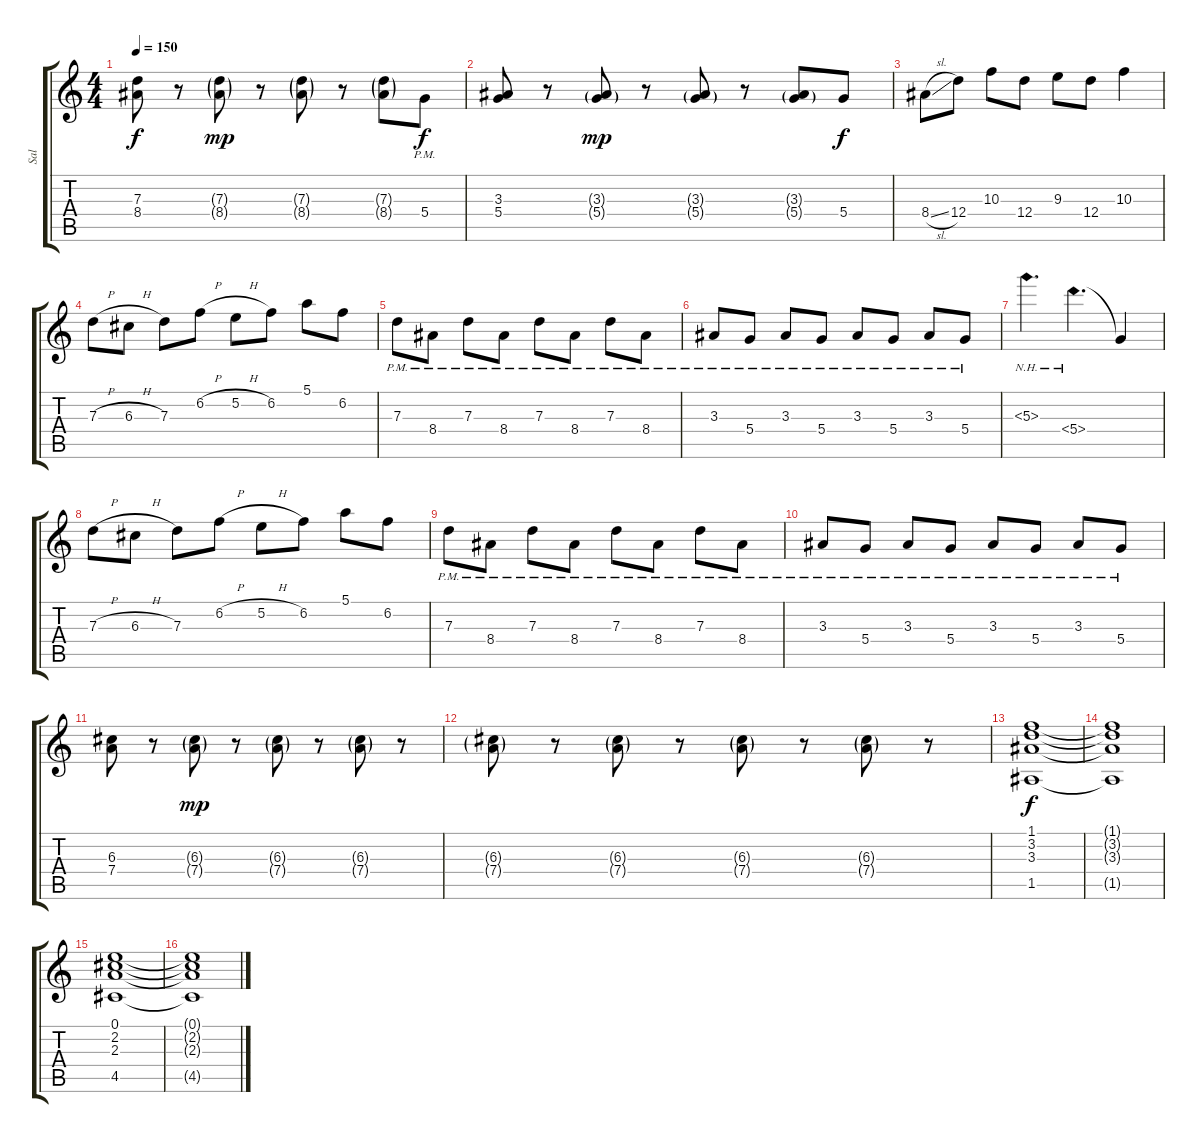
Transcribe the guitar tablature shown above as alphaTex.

\track ("Sal" "Sal") {instrument distortionguitar}
\staff {score tabs}
\tuning (E4 B3 G3 D3 A2 D2) {hide}
\ts (4 4)
\tempo 150
\clef g2
\ks c
(7.3 8.4).8{dy f} r.8 (7.3{g} 8.4{g}).8{dy mp} r.8 (7.3{g} 8.4{g}).8 r.8 (7.3{g} 8.4{g}).8 5.4{pm}.8{dy f} |
(3.3 5.4).8 r.8 (3.3{g} 5.4{g}).8{dy mp} r.8 (3.3{g} 5.4{g}).8 r.8 (3.3{g} 5.4{g}).8 5.4.8{dy f} |
8.4{sl}.8 12.4.8 10.3.8 12.4.8 9.3.8 12.4.8 10.3.4 |
7.3{h}.8 6.3{h}.8 7.3.8 6.2{h}.8 5.2{h}.8 6.2.8 5.1.8 6.2.8 |
7.3{pm}.8 8.4{pm}.8 7.3{pm}.8 8.4{pm}.8 7.3{pm}.8 8.4{pm}.8 7.3{pm}.8 8.4{pm}.8 |
3.3{pm}.8 5.4{pm}.8 3.3{pm}.8 5.4{pm}.8 3.3{pm}.8 5.4{pm}.8 3.3{pm}.8 5.4{pm}.8 |
5.3{nh}.4{d} 5.4{nh}.4{d} 5.4{t}.4 |
7.3{h}.8 6.3{h}.8 7.3.8 6.2{h}.8 5.2{h}.8 6.2.8 5.1.8 6.2.8 |
7.3{pm}.8 8.4{pm}.8 7.3{pm}.8 8.4{pm}.8 7.3{pm}.8 8.4{pm}.8 7.3{pm}.8 8.4{pm}.8 |
3.3{pm}.8 5.4{pm}.8 3.3{pm}.8 5.4{pm}.8 3.3{pm}.8 5.4{pm}.8 3.3{pm}.8 5.4{pm}.8 |
(6.3 7.4).8 r.8 (6.3{g} 7.4{g}).8{dy mp} r.8 (6.3{g} 7.4{g}).8 r.8 (6.3{g} 7.4{g}).8 r.8 |
(6.3{g} 7.4{g}).8 r.8 (6.3{g} 7.4{g}).8 r.8 (6.3{g} 7.4{g}).8 r.8 (6.3{g} 7.4{g}).8 r.8 |
(1.1 3.2 3.3 1.5).1{dy f instrument acousticgrandpiano} |
(1.1{t} 3.2{t} 3.3{t} 1.5{t}).1 |
(0.1 2.2 2.3 4.5).1 |
(0.1{t} 2.2{t} 2.3{t} 4.5{t}).1
